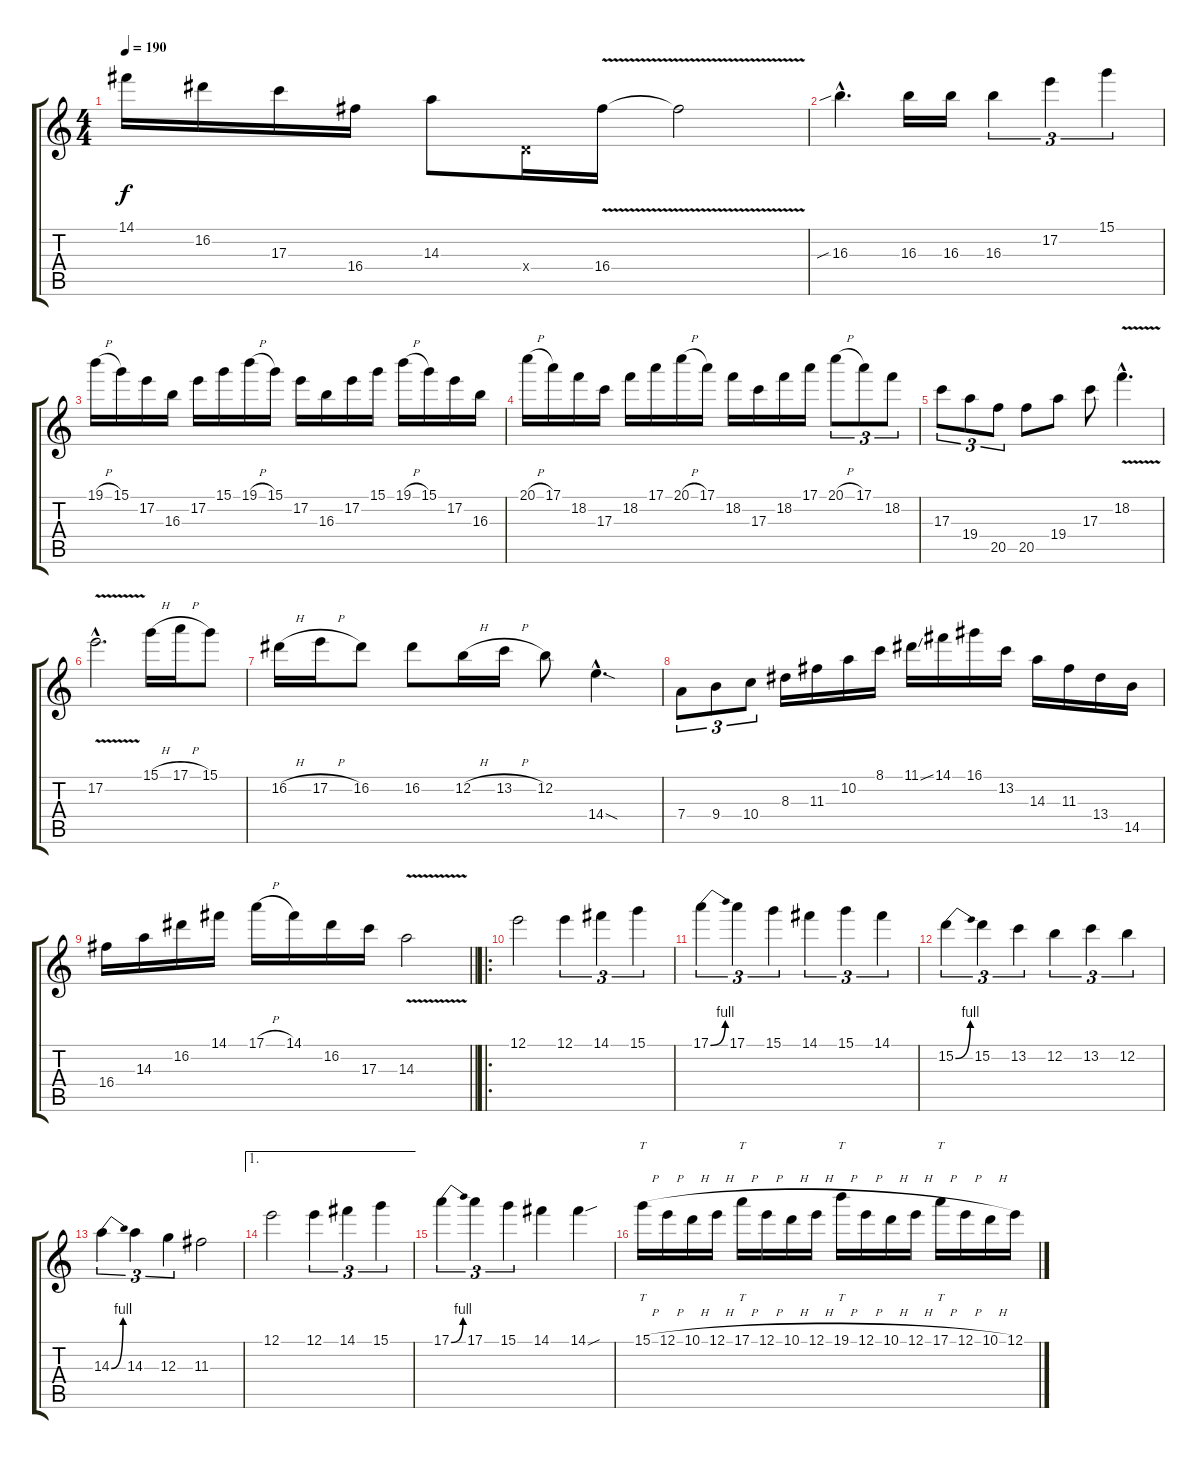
\track "" {instrument distortionguitar}
\staff {score tabs}
\tuning (E4 B3 G3 D3 A2 E2) {hide}
\ts (4 4)
\tempo 190
\clef g2
\ks c
14.1.16{dy f} 16.2.16 17.3.16 16.4.16 14.3.8 0.4{x}.16 16.4{v}.16 16.4{t}.2 |
16.3{sib hac}.4{d} 16.3.16 16.3.16 16.3.4{tu (3 2)} 17.2.4{tu (3 2)} 15.1.4{tu (3 2)} |
19.1{h}.16 15.1.16 17.2.16 16.3.16 17.2.16 15.1.16 19.1{h}.16 15.1.16 17.2.16 16.3.16 17.2.16 15.1.16 19.1{h}.16 15.1.16 17.2.16 16.3.16 |
20.1{h}.16 17.1.16 18.2.16 17.3.16 18.2.16 17.1.16 20.1{h}.16 17.1.16 18.2.16 17.3.16 18.2.16 17.1.16 20.1{h}.8{tu (3 2)} 17.1.8{tu (3 2)} 18.2.8{tu (3 2)} |
17.3.8{tu (3 2)} 19.4.8{tu (3 2)} 20.5.8{tu (3 2)} 20.5.8 19.4.8 17.3.8 18.2{v hac}.4{d} |
17.2{v hac}.2{d} 15.1{h}.16 17.1{h}.16 15.1.8 |
16.2{h}.16 17.2{h}.16 16.2.8 16.2.8 12.2{h}.16 13.2{h}.16 12.2.8 14.4{sod hac}.4{d} |
7.4.8{tu (3 2)} 9.4.8{tu (3 2)} 10.4.8{tu (3 2)} 8.3.16 11.3.16 10.2.16 8.1.16 11.1{ss}.16 14.1.16 16.1.16 13.2.16 14.3.16 11.3.16 13.4.16 14.5.16 |
\barLineRight lightlight
16.4.16 14.3.16 16.2.16 14.1.16 17.1{h}.16 14.1.16 16.2.16 17.3.16 14.3{v}.2 |
\ro
12.1.2 12.1.4{tu (3 2)} 14.1.4{tu (3 2)} 15.1.4{tu (3 2)} |
17.1{be (bend 0 0 60 4)}.4{tu (3 2)} 17.1.4{tu (3 2)} 15.1.4{tu (3 2)} 14.1.4{tu (3 2)} 15.1.4{tu (3 2)} 14.1.4{tu (3 2)} |
15.2{be (bend 0 0 60 4)}.4{tu (3 2)} 15.2.4{tu (3 2)} 13.2.4{tu (3 2)} 12.2.4{tu (3 2)} 13.2.4{tu (3 2)} 12.2.4{tu (3 2)} |
14.3{be (bend 0 0 60 4)}.4{tu (3 2)} 14.3.4{tu (3 2)} 12.3.4{tu (3 2)} 11.3.2 |
\ae 1
12.1.2 12.1.4{tu (3 2)} 14.1.4{tu (3 2)} 15.1.4{tu (3 2)} |
17.1{be (bend 0 0 60 4)}.4{tu (3 2)} 17.1.4{tu (3 2)} 15.1.4{tu (3 2)} 14.1.4 14.1{sou}.4 |
15.1{h}.16{tt} 12.1{h}.16 10.1{h}.16 12.1{h}.16 17.1{h}.16{tt} 12.1{h}.16 10.1{h}.16 12.1{h}.16 19.1{h}.16{tt} 12.1{h}.16 10.1{h}.16 12.1{h}.16 17.1{h}.16{tt} 12.1{h}.16 10.1{h}.16 12.1{h}.16
